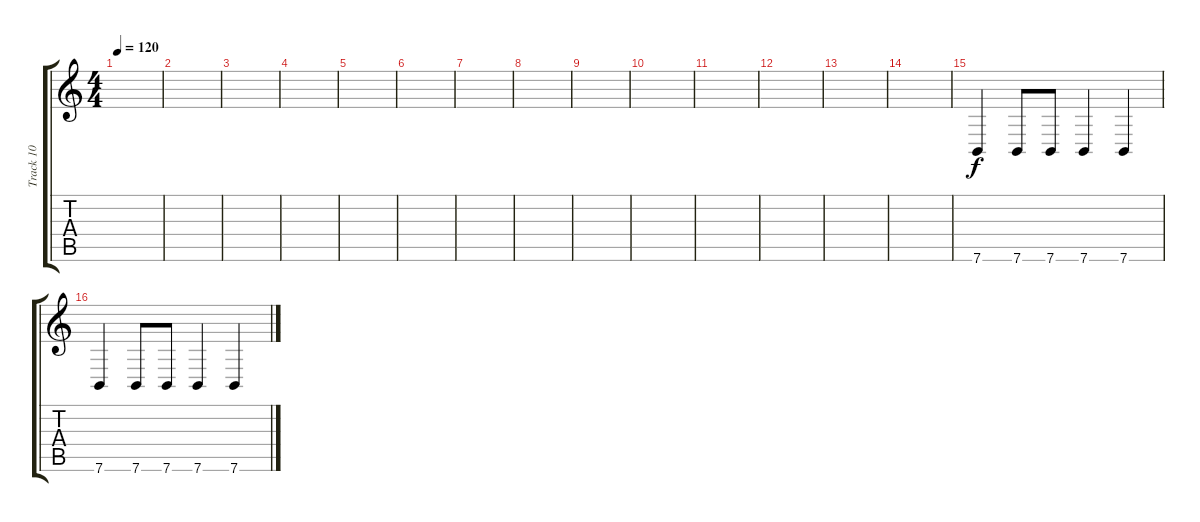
\track ("Track 10" "Track 10") {instrument kalimba}
\staff {score tabs}
\tuning (E4 B3 G3 D3 A2 E2) {hide}
\ts (4 4)
\tempo 120
\clef g2
\ks c
|
|
|
|
|
|
|
|
|
|
|
|
|
|
7.6.4 7.6.8 7.6.8 7.6.4 7.6.4 |
7.6.4 7.6.8 7.6.8 7.6.4 7.6.4
